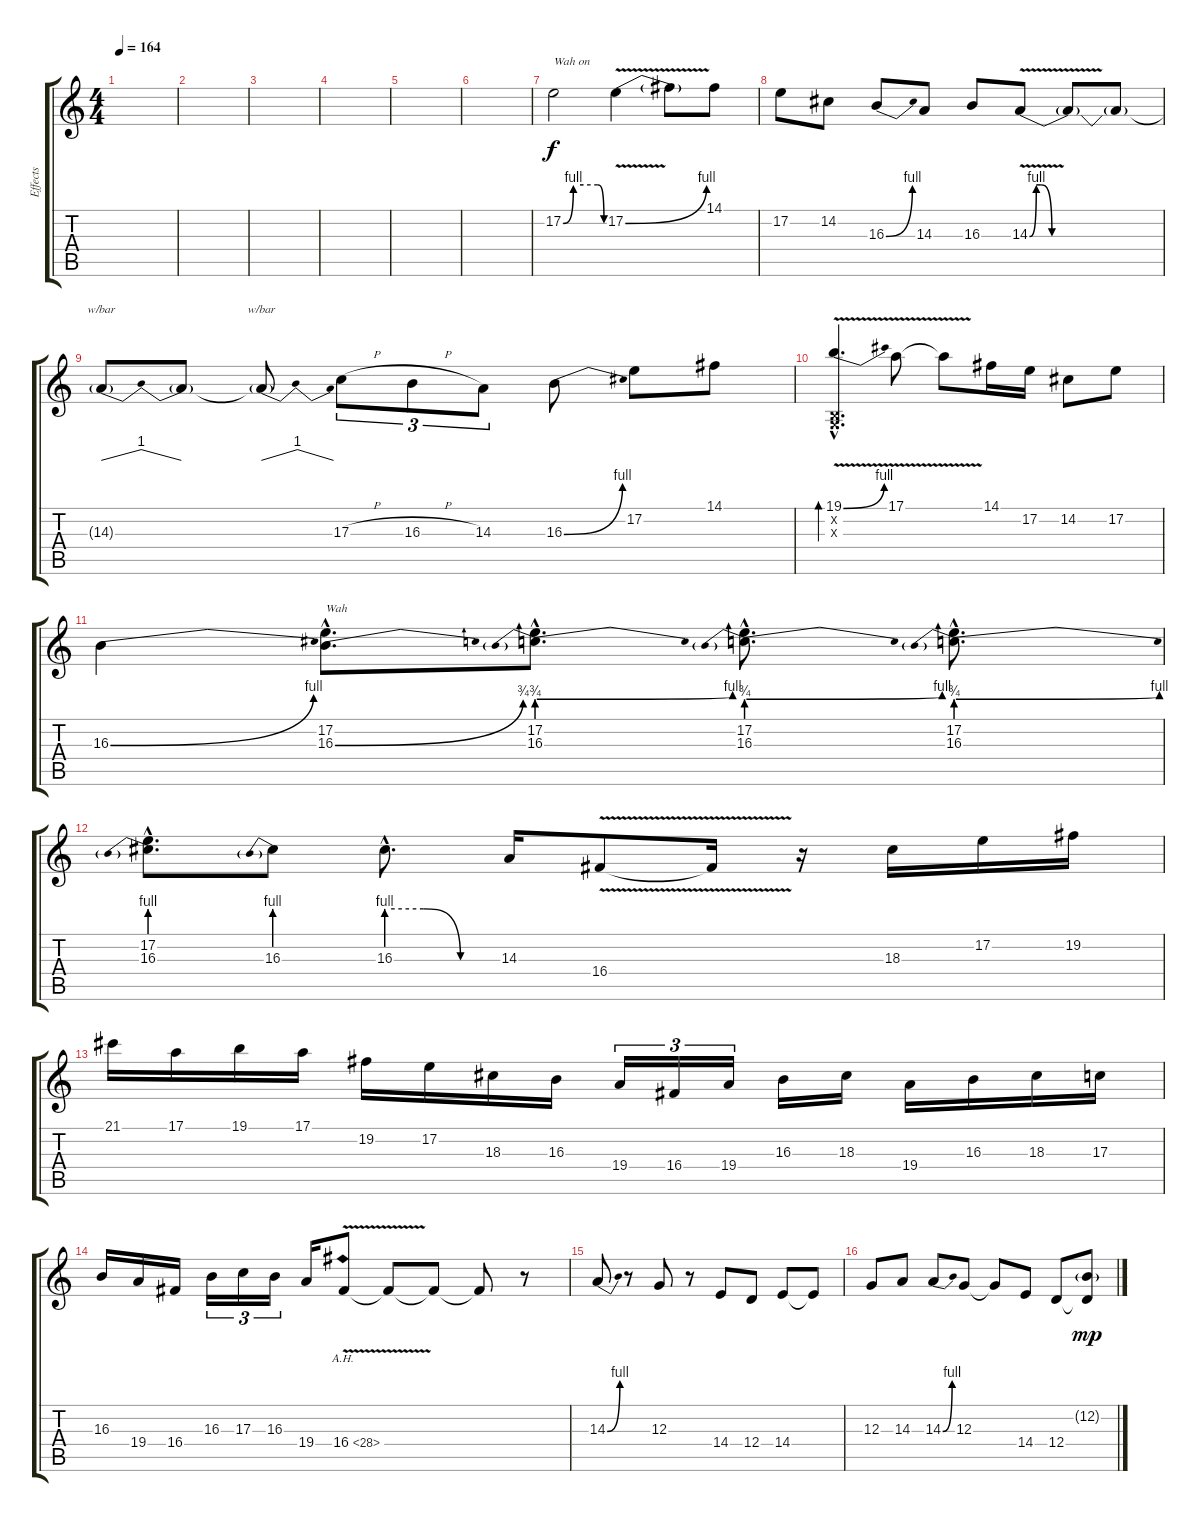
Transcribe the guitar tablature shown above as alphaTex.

\track ("Effects" "Effects") {instrument bassoon}
\staff {score tabs}
\tuning (E4 B3 G3 D3 A2 E2) {hide}
\ts (4 4)
\tempo 164
\clef g2
\ks c
|
|
|
|
|
|
17.2{be (custom 0 0 15 4 30 4 51 4 60 0)}.2{txt "Wah on" dy f} 17.2{be (bend 0 0 60 4) v}.4 17.2{t}.8 14.1.8 |
17.2.8 14.2.8 16.3{be (bend 0 0 60 4)}.8 14.3.8 16.3.8 14.3{be (custom 0 0 3 4 5 4 10 0 15 0 30 0 60 0) v}.8 14.3{t}.8 14.3{t}.8 |
14.3{t}.8{tbe (dip default 0 0 30 4 60 0)} 14.3{t}.8 14.3{t}.8{tbe (dip default 0 0 30 4 60 0)} 17.3{h}.8{tu (3 2)} 16.3{h}.8{tu (3 2)} 14.3.8{tu (3 2)} 16.3{be (bend 0 0 60 4)}.8 17.2.8 14.1.8 |
(19.1{be (bend 0 0 60 4) v hac} 0.2{hac x} 0.3{hac x}).4{d bd 240} 17.1{v}.8 17.1{t}.8 14.1.16 17.2.16 14.2.8 17.2.8 |
16.3{be (bend 0 0 60 4)}.4 (17.2{hac} 16.3{be (bend 0 0 60 3) hac}).8{d txt "Wah"} (17.2{hac} 16.3{be (prebendbend 0 3 60 4) hac}).8{d} (17.2{hac} 16.3{be (prebendbend 0 3 60 4) hac}).8{d} (17.2{hac} 16.3{be (prebendbend 0 3 60 4) hac}).8{d} |
(17.2{hac} 16.3{be (prebend 0 4 60 4) hac}).8{d} 16.3{be (prebend 0 4 60 4)}.8 16.3{be (custom 0 4 20 4 40 0 60 0) hac}.8{d} 14.3.16 16.4{v}.8 16.4{t}.16 r.16 18.3.16 17.2.16 19.2.16 |
21.1.16 17.1.16 19.1.16 17.1.16 19.2.16 17.2.16 18.3.16 16.3.16 19.4.16{tu (3 2)} 16.4.16{tu (3 2)} 19.4.16{tu (3 2)} 16.3.16 18.3.16 19.4.16 16.3.16 18.3.16 17.3.16 |
16.3.16 19.4.16 16.4.16 16.3.16{tu (3 2)} 17.3.16{tu (3 2)} 16.3.16{tu (3 2)} 19.4.16 16.4{ah 12 v}.8 16.4{t}.8 16.4{t}.8 16.4{t}.8 r.8 |
14.3{be (bend 0 0 60 4)}.8 r.8 12.3.8 r.8 14.4.8 12.4.8 14.4.8 14.4{t}.8 |
12.3.8 14.3.8 14.3{be (bend 0 0 60 4)}.8 12.3.8 12.3{t}.8 14.4.8 12.4.8 (12.2{g} 12.4{t}).8{dy mp}
